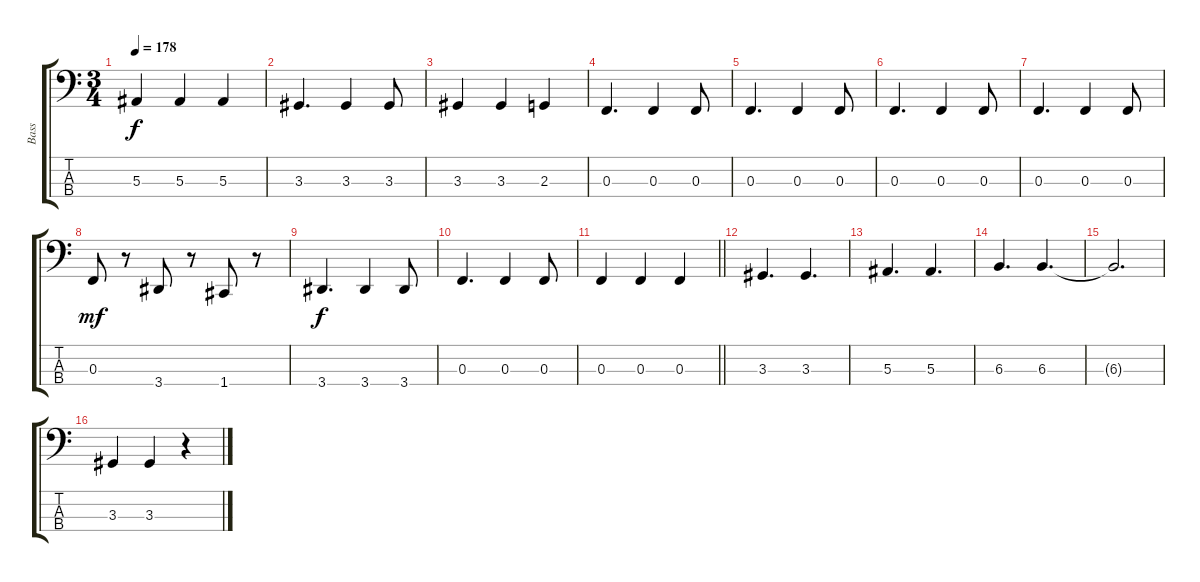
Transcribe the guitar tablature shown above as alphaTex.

\track ("Bass" "Bass") {instrument slapbass1}
\staff {score tabs}
\tuning (Eb2 Bb1 F1 C1) {hide}
\ts (3 4)
\tempo 178
\clef f4
\ks c
5.3.4{dy f} 5.3.4 5.3.4 |
3.3.4{d} 3.3.4 3.3.8 |
3.3.4 3.3.4 2.3.4 |
0.3.4{d} 0.3.4 0.3.8 |
0.3.4{d} 0.3.4 0.3.8 |
0.3.4{d} 0.3.4 0.3.8 |
0.3.4{d} 0.3.4 0.3.8 |
0.3.8{dy mf} r.8 3.4.8 r.8 1.4.8 r.8 |
3.4.4{d dy f} 3.4.4 3.4.8 |
0.3.4{d} 0.3.4 0.3.8 |
\barLineRight lightlight
0.3.4 0.3.4 0.3.4 |
3.3.4{d} 3.3.4{d} |
5.3.4{d} 5.3.4{d} |
6.3.4{d} 6.3.4{d} |
6.3{t}.2{d} |
3.3.4 3.3.4 r.4
